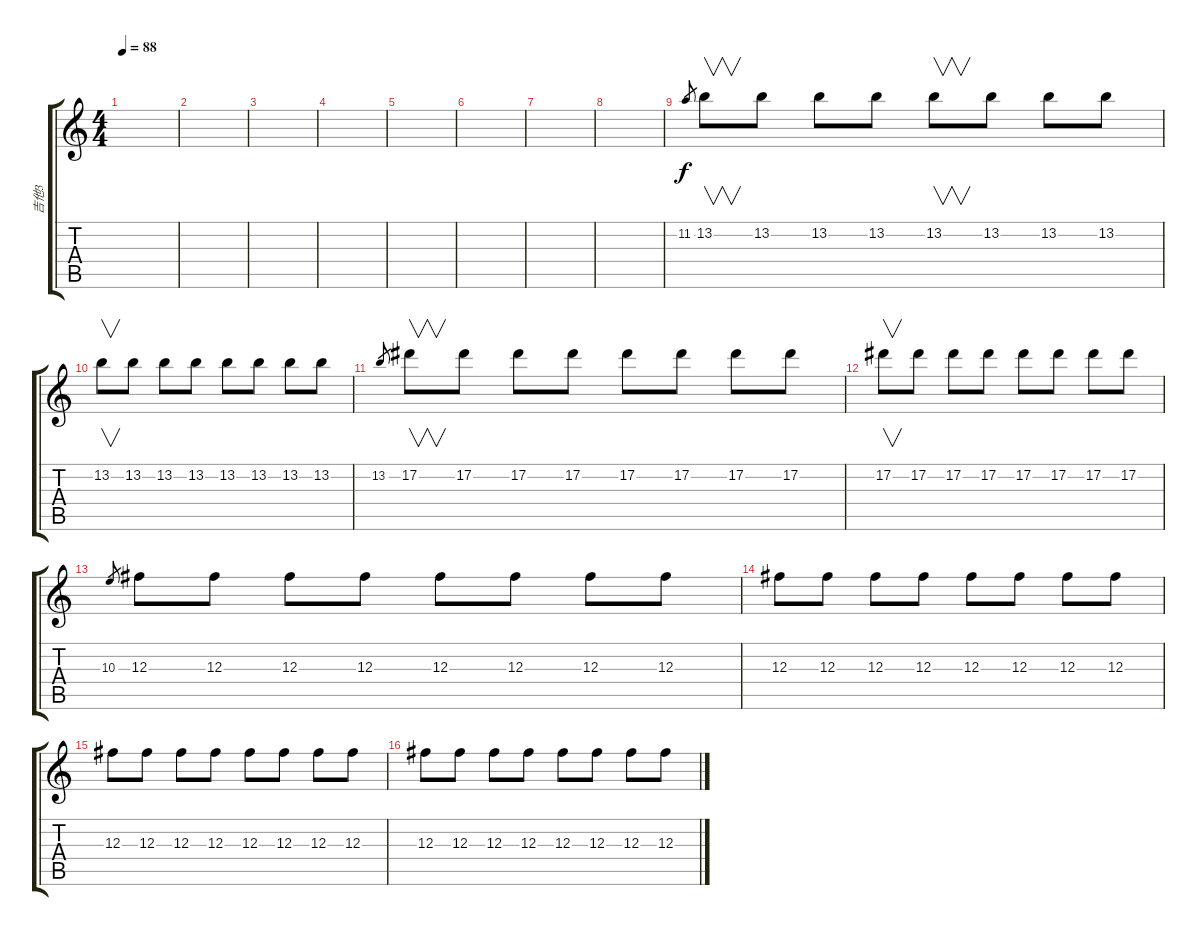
\track ("吉他3" "吉他3") {instrument overdrivenguitar}
\staff {score tabs}
\tuning (Eb4 Bb3 Gb3 Db3 Ab2 Eb2) {hide}
\ts (4 4)
\tempo 88
\clef g2
\ks c
|
|
|
|
|
|
|
|
11.2.8{gr} 13.2.8{v} 13.2.8 13.2.8 13.2.8 13.2.8{v} 13.2.8 13.2.8 13.2.8 |
13.2.8{v} 13.2.8 13.2.8 13.2.8 13.2.8 13.2.8 13.2.8 13.2.8 |
13.2.8{gr} 17.2.8{v} 17.2.8 17.2.8 17.2.8 17.2.8 17.2.8 17.2.8 17.2.8 |
17.2.8{v} 17.2.8 17.2.8 17.2.8 17.2.8 17.2.8 17.2.8 17.2.8 |
10.3.8{gr} 12.3.8 12.3.8 12.3.8 12.3.8 12.3.8 12.3.8 12.3.8 12.3.8 |
12.3.8 12.3.8 12.3.8 12.3.8 12.3.8 12.3.8 12.3.8 12.3.8 |
12.3.8 12.3.8 12.3.8 12.3.8 12.3.8 12.3.8 12.3.8 12.3.8 |
12.3.8 12.3.8 12.3.8 12.3.8 12.3.8 12.3.8 12.3.8 12.3.8
